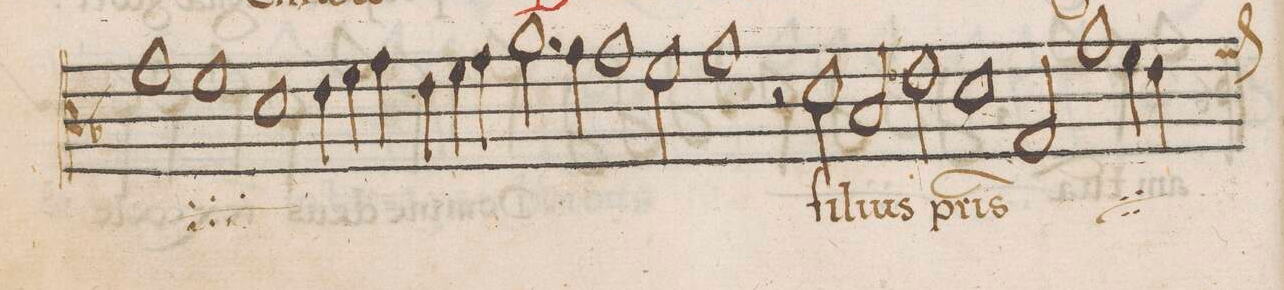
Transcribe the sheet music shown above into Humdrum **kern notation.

**kern	**text
*I"ALTVS	*
*clefC3	*
*k[b-]	*
*met(C)	*
*M2/1	*
*	*ij
1g\	Do-
=52-	=52-
1f\	-mi-
1d\	-ne
=53-	=53-
4e\	de-
4f\	.
4g\	.
4e\	.
4f\	-us
4g\	.
2.a\	a-
=54-	=54-
4g\	.
1g\	-gnus
2f\	de-
=55-	=55-
1g\	-i
*	*Xij
2r	.
2d\	fi-
=56-	=56-
2B-/	-li-
2e-X\	-us
1d\	p(at)-
=57-	=57-
2G/	-ris
*	*ij
1g\	fi-
4f\	-li-
*custos:f	*
4eny\	.
=58-	=58-
*-	*-
